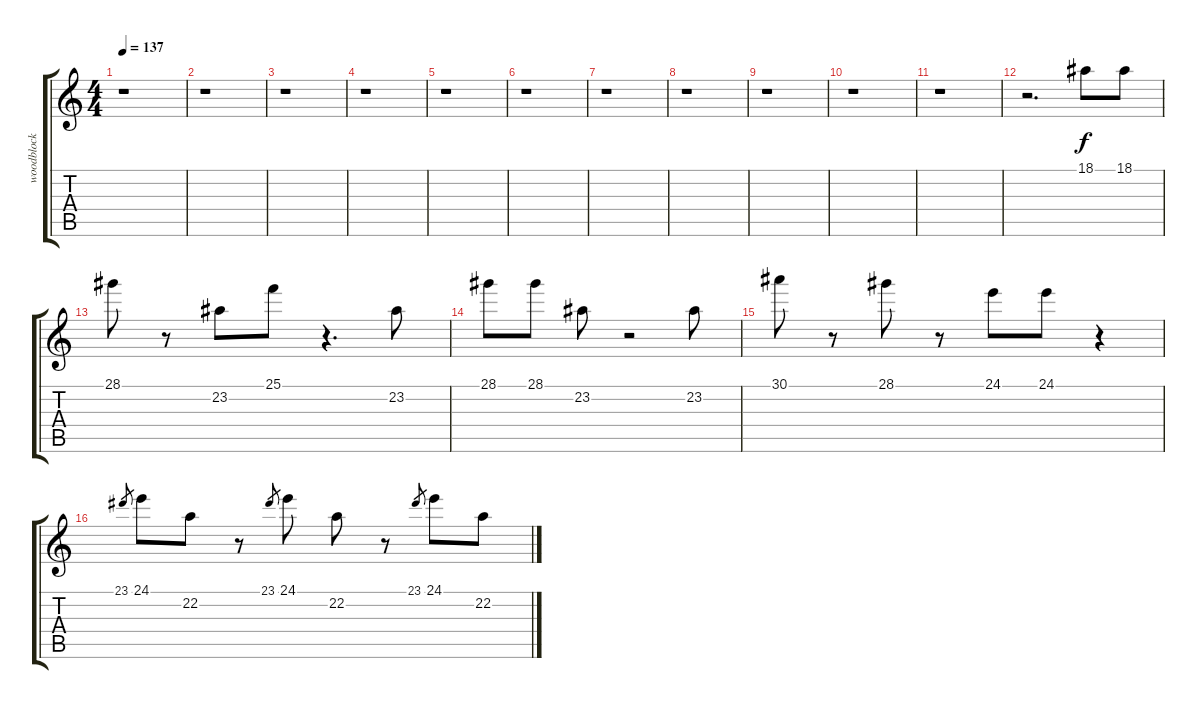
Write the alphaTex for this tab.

\track ("woodblock" "woodblock") {instrument woodblock}
\staff {score tabs}
\tuning (E4 B3 G3 D3 A2 E2) {hide}
\ts (4 4)
\tempo 137
\clef g2
\ks c
r.1{dy f} |
r.1 |
r.1 |
r.1 |
r.1 |
r.1 |
r.1 |
r.1 |
r.1 |
r.1 |
r.1 |
r.2{d} 18.1.8 18.1.8 |
28.1.8 r.8 23.2.8 25.1.8 r.4{d} 23.2.8 |
28.1.8 28.1.8 23.2.8 r.2 23.2.8 |
30.1.8 r.8 28.1.8 r.8 24.1.8 24.1.8 r.4 |
23.1.8{gr} 24.1.8 22.2.8 r.8 23.1.8{gr} 24.1.8 22.2.8 r.8 23.1.8{gr} 24.1.8 22.2.8
